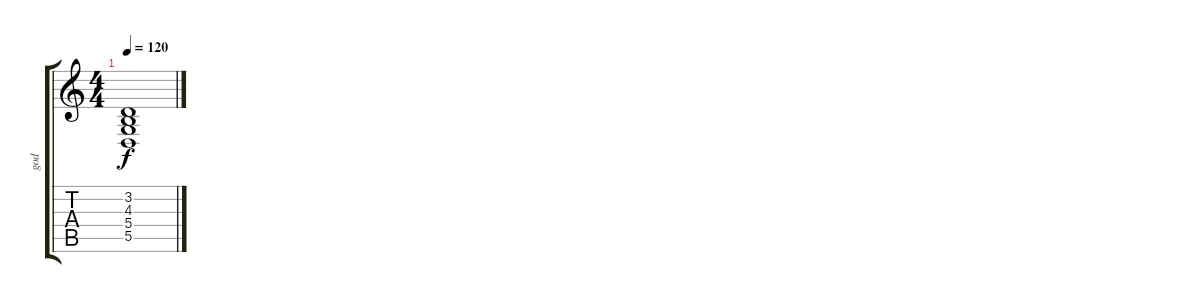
\track ("god" "god") {instrument synthstrings1}
\staff {score tabs}
\tuning (E4 B3 G3 D3 A2 E2) {hide}
\ts (4 4)
\tempo 120
\clef g2
\ks c
(3.2{t} 4.3{t} 5.4{t} 5.5{t}).1{dy f}
